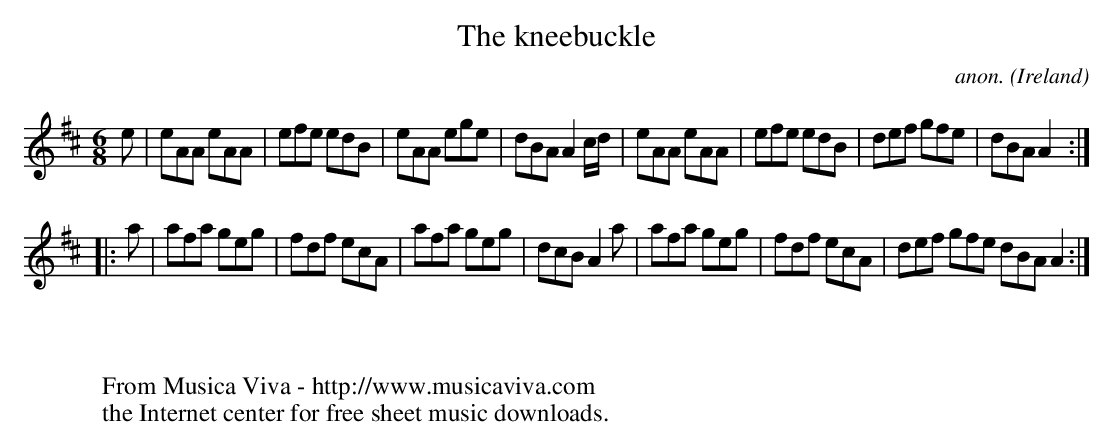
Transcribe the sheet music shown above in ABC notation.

X:1
T:The kneebuckle
C:anon.
O:Ireland
M:6/8
L:1/8
K:Amix
e|eAA eAA|efe edB|eAA ege|dBA A2c/d/|eAA eAA|efe edB|def gfe|dBA A2:|
|:a|afa geg|fdf ecA|afa geg|dcB A2a|afa geg|fdf ecA|def gfe dBA A2:|
W:
W:
W: From Musica Viva - http://www.musicaviva.com
W: the Internet center for free sheet music downloads.
